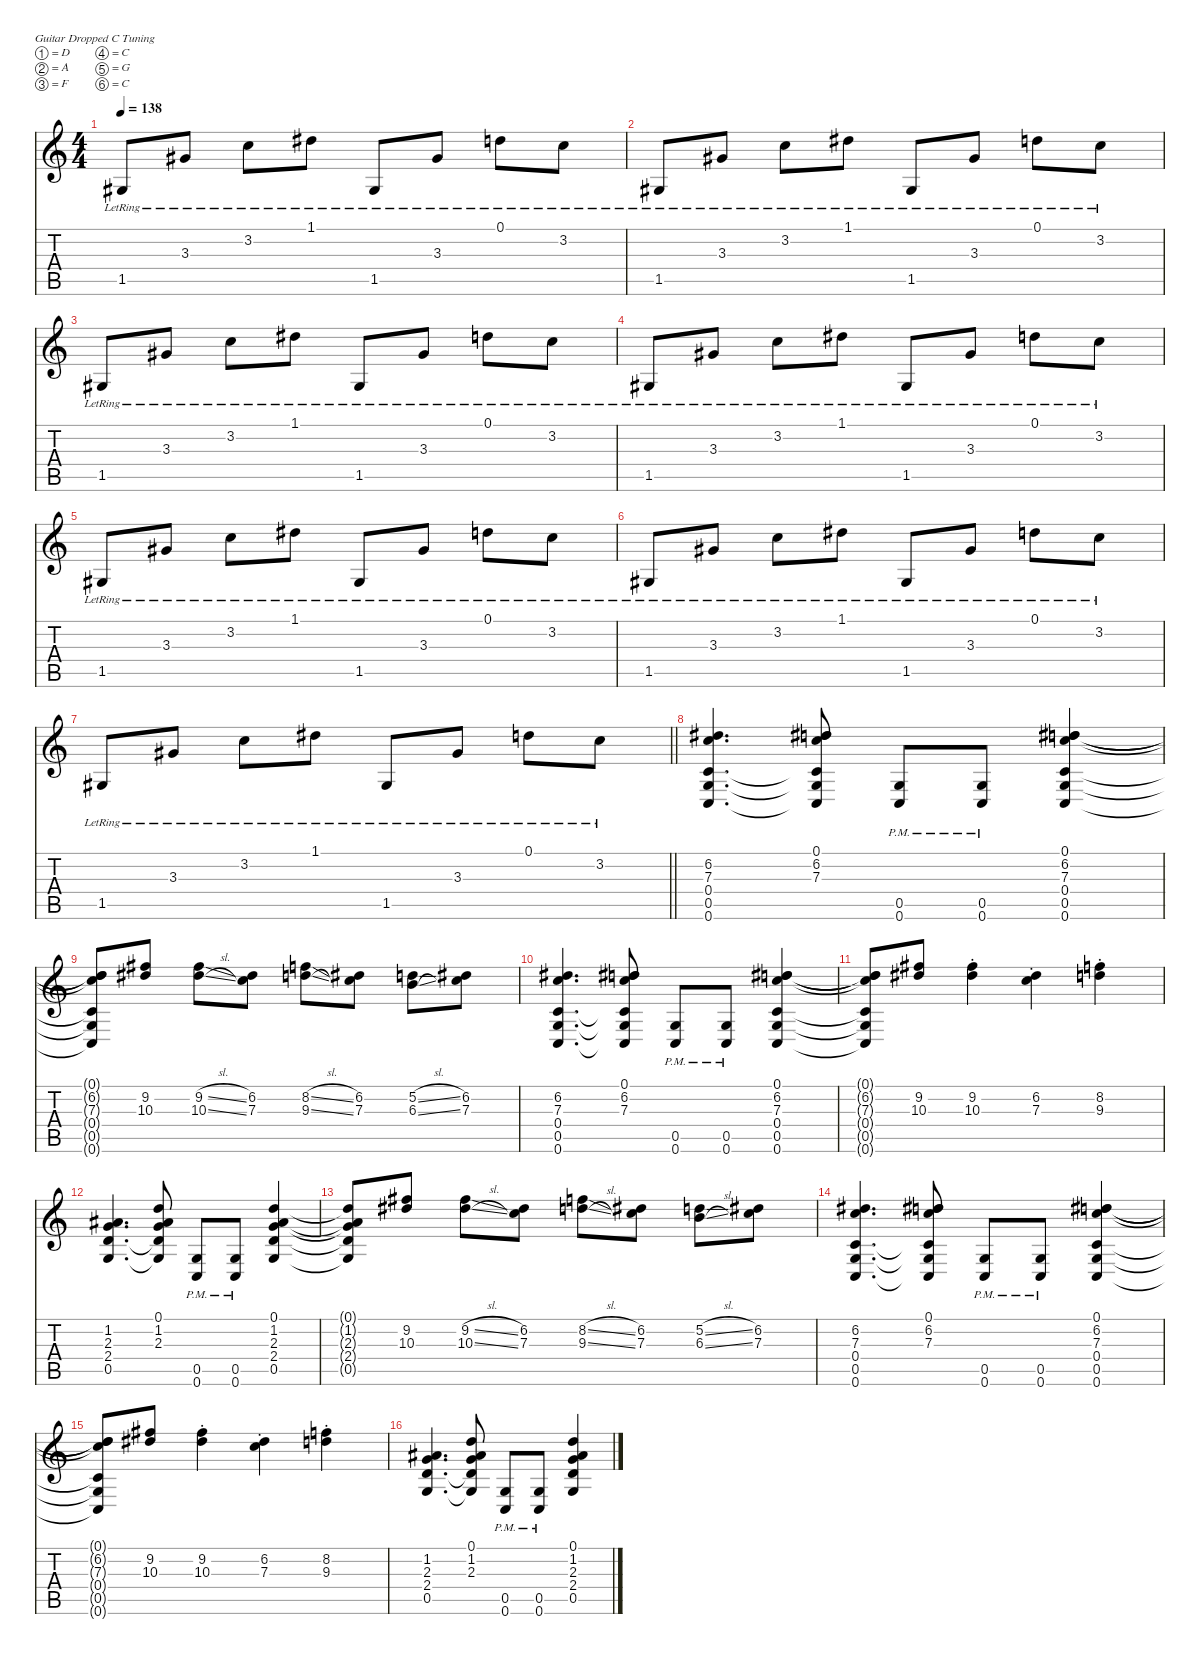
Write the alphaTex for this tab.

\defaultSystemsLayout 4
\hideDynamics
\bracketExtendMode nobrackets
\singleTrackTrackNamePolicy hidden
\multiTrackTrackNamePolicy hidden
\otherSystemsTrackNameOrientation horizontal
\track ("Right Guitar " "dist.guit.") {instrument distortionguitar}
\staff {score tabs}
\tuning (D4 A3 F3 C3 G2 C2)
\ts (4 4)
\tempo 138
\clef g2
\ks c
1.5{lr acc #}.8{dy f beam Up} 3.3{lr acc #}.8{beam Up} 3.2{lr}.8{beam Down} 1.1{lr acc #}.8{beam Down} 1.5{lr acc #}.8{beam Up} 3.3{lr acc #}.8{beam Up} 0.1{lr}.8{beam Down} 3.2{lr}.8{beam Down} |
1.5{lr acc #}.8{beam Up} 3.3{lr acc #}.8{beam Up} 3.2{lr}.8{beam Down} 1.1{lr acc #}.8{beam Down} 1.5{lr acc #}.8{beam Up} 3.3{lr acc #}.8{beam Up} 0.1{lr}.8{beam Down} 3.2{lr}.8{beam Down} |
1.5{lr acc #}.8{beam Up} 3.3{lr acc #}.8{beam Up} 3.2{lr}.8{beam Down} 1.1{lr acc #}.8{beam Down} 1.5{lr acc #}.8{beam Up} 3.3{lr acc #}.8{beam Up} 0.1{lr}.8{beam Down} 3.2{lr}.8{beam Down} |
1.5{lr acc #}.8{beam Up} 3.3{lr acc #}.8{beam Up} 3.2{lr}.8{beam Down} 1.1{lr acc #}.8{beam Down} 1.5{lr acc #}.8{beam Up} 3.3{lr acc #}.8{beam Up} 0.1{lr}.8{beam Down} 3.2{lr}.8{beam Down} |
1.5{lr acc #}.8{beam Up} 3.3{lr acc #}.8{beam Up} 3.2{lr}.8{beam Down} 1.1{lr acc #}.8{beam Down} 1.5{lr acc #}.8{beam Up} 3.3{lr acc #}.8{beam Up} 0.1{lr}.8{beam Down} 3.2{lr}.8{beam Down} |
1.5{lr acc #}.8{beam Up} 3.3{lr acc #}.8{beam Up} 3.2{lr}.8{beam Down} 1.1{lr acc #}.8{beam Down} 1.5{lr acc #}.8{beam Up} 3.3{lr acc #}.8{beam Up} 0.1{lr}.8{beam Down} 3.2{lr}.8{beam Down} |
\barLineRight lightlight
1.5{lr acc #}.8{beam Up} 3.3{lr acc #}.8{beam Up} 3.2{lr}.8{beam Down} 1.1{lr acc #}.8{beam Down} 1.5{lr acc #}.8{beam Up} 3.3{lr acc #}.8{beam Up} 0.1{lr}.8{beam Down} 3.2{lr}.8{beam Down} |
(6.2{acc #} 7.3 0.4 0.5 0.6).4{d beam Up} (0.1 6.2{acc #} 7.3 0.4{t} 0.5{t} 0.6{t}).8{beam Up} (0.5{pm} 0.6{pm}).8{beam Up} (0.5{pm} 0.6{pm}).8{beam Up} (0.1 6.2{acc #} 7.3 0.4 0.5 0.6).4{beam Up} |
(0.1{t} 6.2{t acc #} 7.3{t} 0.4{t} 0.5{t} 0.6{t}).8{beam Up} (9.2{acc #} 10.3{acc #}).8{beam Up} (9.2{sl acc #} 10.3{sl acc #}).8{beam Down} (6.2{acc #} 7.3).8{beam Down} (8.2{sl} 9.3{sl}).8{beam Down} (6.2{acc #} 7.3).8{beam Down} (5.2{sl} 6.3{sl}).8{beam Down} (6.2{acc #} 7.3).8{beam Down} |
(6.2{acc #} 7.3 0.4 0.5 0.6).4{d beam Up} (0.1 6.2{acc #} 7.3 0.4{t} 0.5{t} 0.6{t}).8{beam Up} (0.5{pm} 0.6{pm}).8{beam Up} (0.5{pm} 0.6{pm}).8{beam Up} (0.1 6.2{acc #} 7.3 0.4 0.5 0.6).4{beam Up} |
(0.1{t} 6.2{t acc #} 7.3{t} 0.4{t} 0.5{t} 0.6{t}).8{beam Up} (9.2{acc #} 10.3{acc #}).8{beam Up} (9.2{st acc #} 10.3{st acc #}).4{beam Down} (6.2{st acc #} 7.3{st}).4{beam Down} (8.2{st} 9.3{st}).4{beam Down} |
(1.2{acc #} 2.3 2.4 0.5).4{d beam Up} (0.1 1.2{acc #} 2.3 2.4{t} 0.5{t}).8{beam Up} (0.5{pm} 0.6{pm}).8{beam Up} (0.5{pm} 0.6{pm}).8{beam Up} (0.1 1.2{acc #} 2.3 2.4 0.5).4{beam Up} |
(0.1{t} 1.2{t acc #} 2.3{t} 2.4{t} 0.5{t}).8{beam Up} (9.2{acc #} 10.3{acc #}).8{beam Up} (9.2{sl acc #} 10.3{sl acc #}).8{beam Down} (6.2{acc #} 7.3).8{beam Down} (8.2{sl} 9.3{sl}).8{beam Down} (6.2{acc #} 7.3).8{beam Down} (5.2{sl} 6.3{sl}).8{beam Down} (6.2{acc #} 7.3).8{beam Down} |
(6.2{acc #} 7.3 0.4 0.5 0.6).4{d beam Up} (0.1 6.2{acc #} 7.3 0.4{t} 0.5{t} 0.6{t}).8{beam Up} (0.5{pm} 0.6{pm}).8{beam Up} (0.5{pm} 0.6{pm}).8{beam Up} (0.1 6.2{acc #} 7.3 0.4 0.5 0.6).4{beam Up} |
(0.1{t} 6.2{t acc #} 7.3{t} 0.4{t} 0.5{t} 0.6{t}).8{beam Up} (9.2{acc #} 10.3{acc #}).8{beam Up} (9.2{st acc #} 10.3{st acc #}).4{beam Down} (6.2{st acc #} 7.3{st}).4{beam Down} (8.2{st} 9.3{st}).4{beam Down} |
(1.2{acc #} 2.3 2.4 0.5).4{d beam Up} (0.1 1.2{acc #} 2.3 2.4{t} 0.5{t}).8{beam Up} (0.5{pm} 0.6{pm}).8{beam Up} (0.5{pm} 0.6{pm}).8{beam Up} (0.1 1.2{acc #} 2.3 2.4 0.5).4{beam Up}
